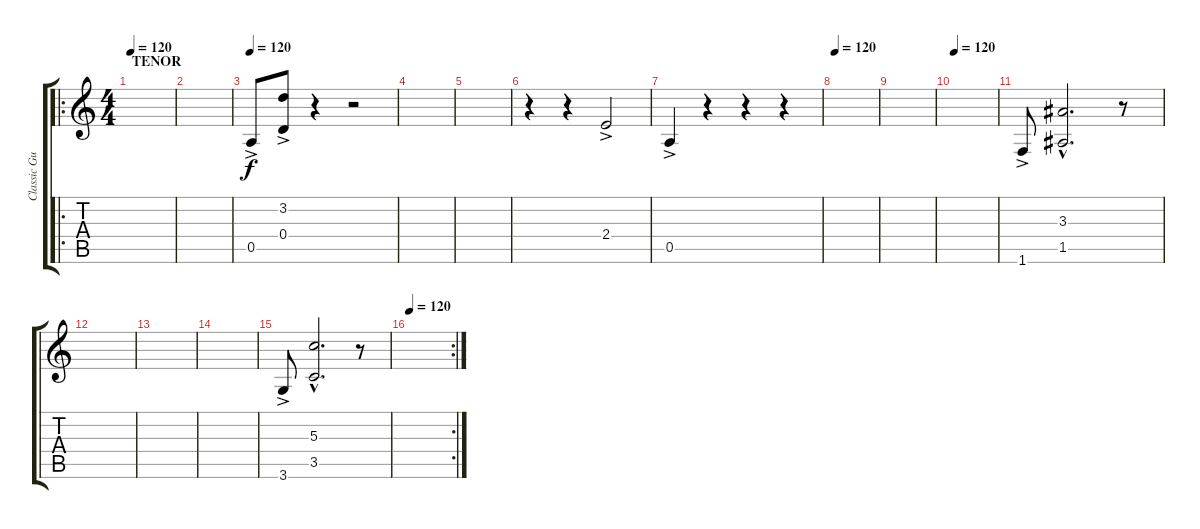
\track ("Classic Guitar 2" "Classic Gu") {instrument acousticguitarsteel}
\staff {score tabs}
\tuning (E4 B3 G3 D3 A2 E2) {hide}
\ro
\ts (4 4)
\section ("" "TENOR")
\tempo 120
\clef g2
\ks c
|
|
\tempo 120
0.5{ac}.8{volume 16 instrument pizzicatostrings} (3.2 0.4{ac}).8 r.4 r.2 |
|
|
r.4{instrument pizzicatostrings} r.4 2.4{ac}.2 |
0.5{ac}.4 r.4 r.4 r.4 |
\tempo 120
|
|
\tempo 120
|
1.6{ac}.8{instrument pizzicatostrings} (3.3{hac} 1.5{hac}).2{d} r.8 |
|
|
|
3.6{ac}.8{instrument pizzicatostrings} (5.3{hac} 3.5{hac}).2{d} r.8 |
\rc 2
\tempo 120
